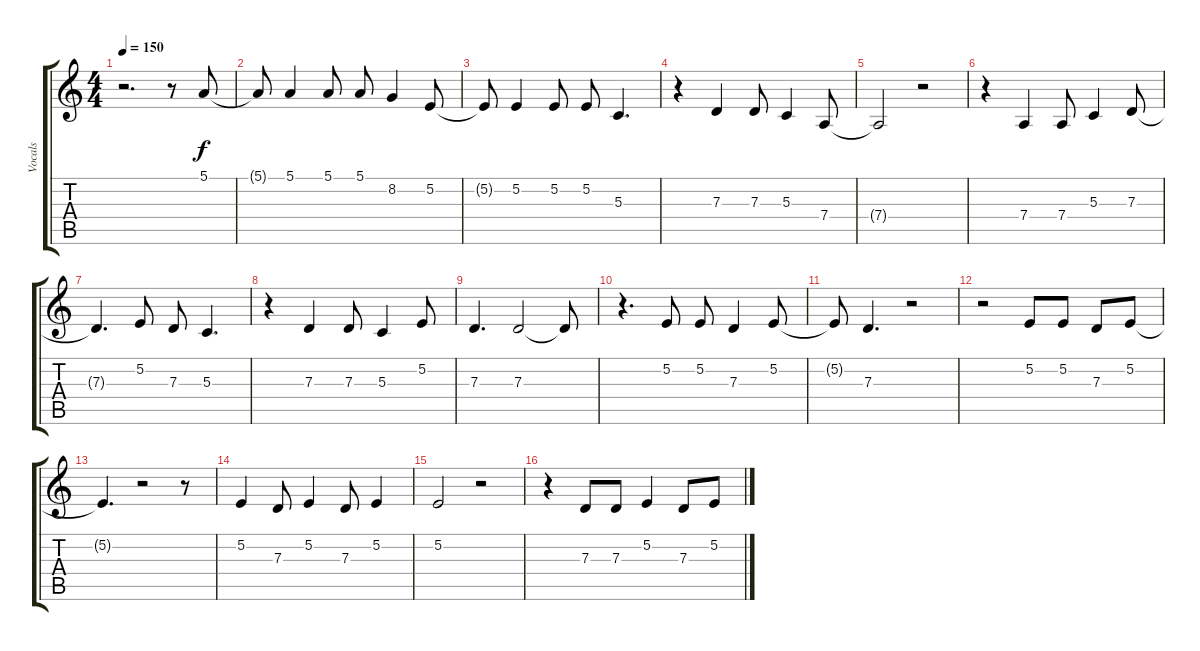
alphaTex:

\track ("Vocals" "Vocals") {instrument lead3calliope}
\staff {score tabs}
\tuning (E4 B3 G3 D3 A2 E2) {hide}
\ts (4 4)
\tempo 150
\clef g2
\ks c
r.2{d dy f} r.8 5.1.8 |
5.1{t}.8 5.1.4 5.1.8 5.1.8 8.2.4 5.2.8 |
5.2{t}.8 5.2.4 5.2.8 5.2.8 5.3.4{d} |
r.4 7.3.4 7.3.8 5.3.4 7.4.8 |
7.4{t}.2 r.2 |
r.4 7.4.4 7.4.8 5.3.4 7.3.8 |
7.3{t}.4{d} 5.2.8 7.3.8 5.3.4{d} |
r.4 7.3.4 7.3.8 5.3.4 5.2.8 |
7.3.4{d} 7.3.2 7.3{t}.8 |
r.4{d} 5.2.8 5.2.8 7.3.4 5.2.8 |
5.2{t}.8 7.3.4{d} r.2 |
r.2 5.2.8 5.2.8 7.3.8 5.2.8 |
5.2{t}.4{d} r.2 r.8 |
5.2.4 7.3.8 5.2.4 7.3.8 5.2.4 |
5.2.2 r.2 |
r.4 7.3.8 7.3.8 5.2.4 7.3.8 5.2.8
